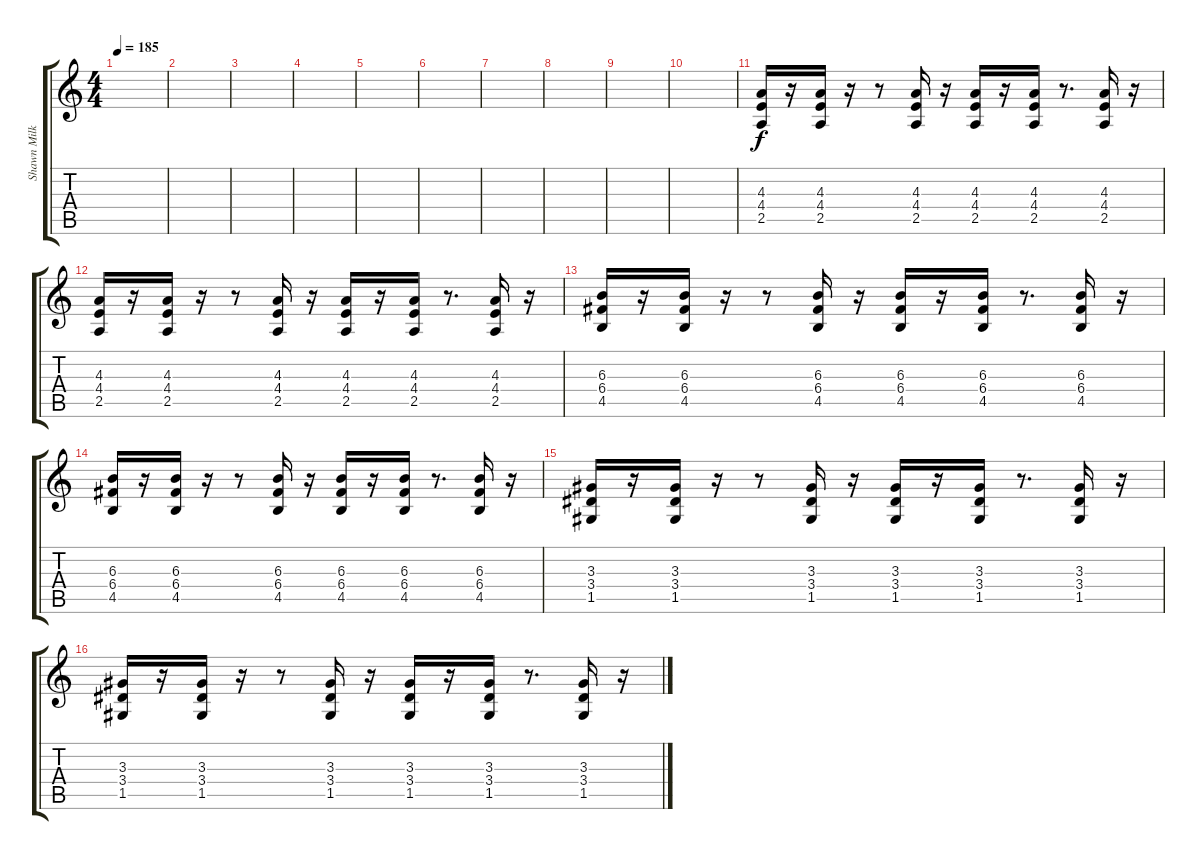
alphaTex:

\track ("Shawn Milke - Guitar" "Shawn Milk") {instrument distortionguitar}
\staff {score tabs}
\tuning (D4 A3 F3 C3 G2 C2) {hide}
\ts (4 4)
\tempo 185
\clef g2
\ks c
|
|
|
|
|
|
|
|
|
|
(4.3 4.4 2.5).16 r.16 (4.3 4.4 2.5).16 r.16 r.8 (4.3 4.4 2.5).16 r.16 (4.3 4.4 2.5).16 r.16 (4.3 4.4 2.5).16 r.8{d} (4.3 4.4 2.5).16 r.16 |
(4.3 4.4 2.5).16 r.16 (4.3 4.4 2.5).16 r.16 r.8 (4.3 4.4 2.5).16 r.16 (4.3 4.4 2.5).16 r.16 (4.3 4.4 2.5).16 r.8{d} (4.3 4.4 2.5).16 r.16 |
(6.3 6.4 4.5).16 r.16 (6.3 6.4 4.5).16 r.16 r.8 (6.3 6.4 4.5).16 r.16 (6.3 6.4 4.5).16 r.16 (6.3 6.4 4.5).16 r.8{d} (6.3 6.4 4.5).16 r.16 |
(6.3 6.4 4.5).16 r.16 (6.3 6.4 4.5).16 r.16 r.8 (6.3 6.4 4.5).16 r.16 (6.3 6.4 4.5).16 r.16 (6.3 6.4 4.5).16 r.8{d} (6.3 6.4 4.5).16 r.16 |
(3.3 3.4 1.5).16 r.16 (3.3 3.4 1.5).16 r.16 r.8 (3.3 3.4 1.5).16 r.16 (3.3 3.4 1.5).16 r.16 (3.3 3.4 1.5).16 r.8{d} (3.3 3.4 1.5).16 r.16 |
(3.3 3.4 1.5).16 r.16 (3.3 3.4 1.5).16 r.16 r.8 (3.3 3.4 1.5).16 r.16 (3.3 3.4 1.5).16 r.16 (3.3 3.4 1.5).16 r.8{d} (3.3 3.4 1.5).16 r.16
